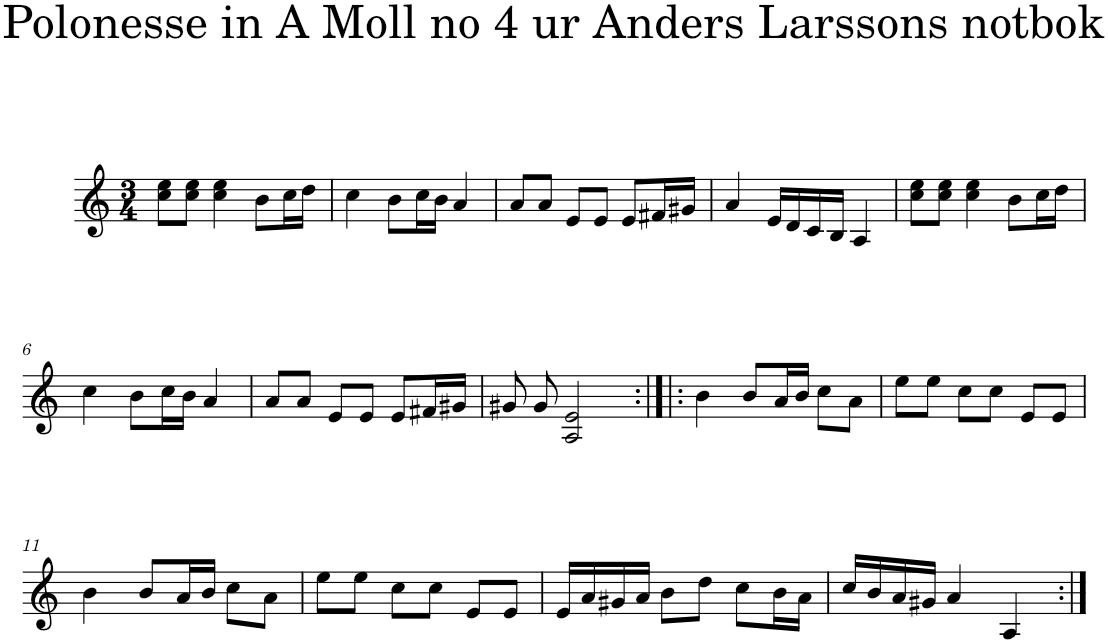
**kern
*part1
*staff1
*I"Piano
*I'Pno
*clefG2
*k[]
*M3/4
=1
8cc\ 8ee\L
8cc\ 8ee\J
4cc\ 4ee\
8b\L
16cc\L
16dd\JJ
=2
4cc\
8b\L
16cc\L
16b\JJ
4a/
=3
8a/L
8a/J
8e/L
8e/J
8e/L
16f#X/L
16g#X/JJ
=4
4a/
16e/LL
16d/
16c/
16B/JJ
4A/
=5
8cc\ 8ee\L
8cc\ 8ee\J
4cc\ 4ee\
8b\L
16cc\L
16dd\JJ
!!LO:LB:g=z
=6
4cc\
8b\L
16cc\L
16b\JJ
4a/
=7
8a/L
8a/J
8e/L
8e/J
8e/L
16f#X/L
16g#X/JJ
=8
8g#X/
8g#/
2A/ 2e/
=9:|!|:
4b\
8b/L
16a/L
16b/JJ
8cc\L
8a\J
=10
8ee\L
8ee\J
8cc\L
8cc\J
8e/L
8e/J
!!LO:LB:g=z
=11
4b\
8b/L
16a/L
16b/JJ
8cc\L
8a\J
=12
8ee\L
8ee\J
8cc\L
8cc\J
8e/L
8e/J
=13
16e/LL
16a/
16g#X/
16a/JJ
8b\L
8dd\J
8cc\L
16b\L
16a\JJ
=14
16cc/LL
16b/
16a/
16g#X/JJ
4a/
4A/
=:|!
*-
